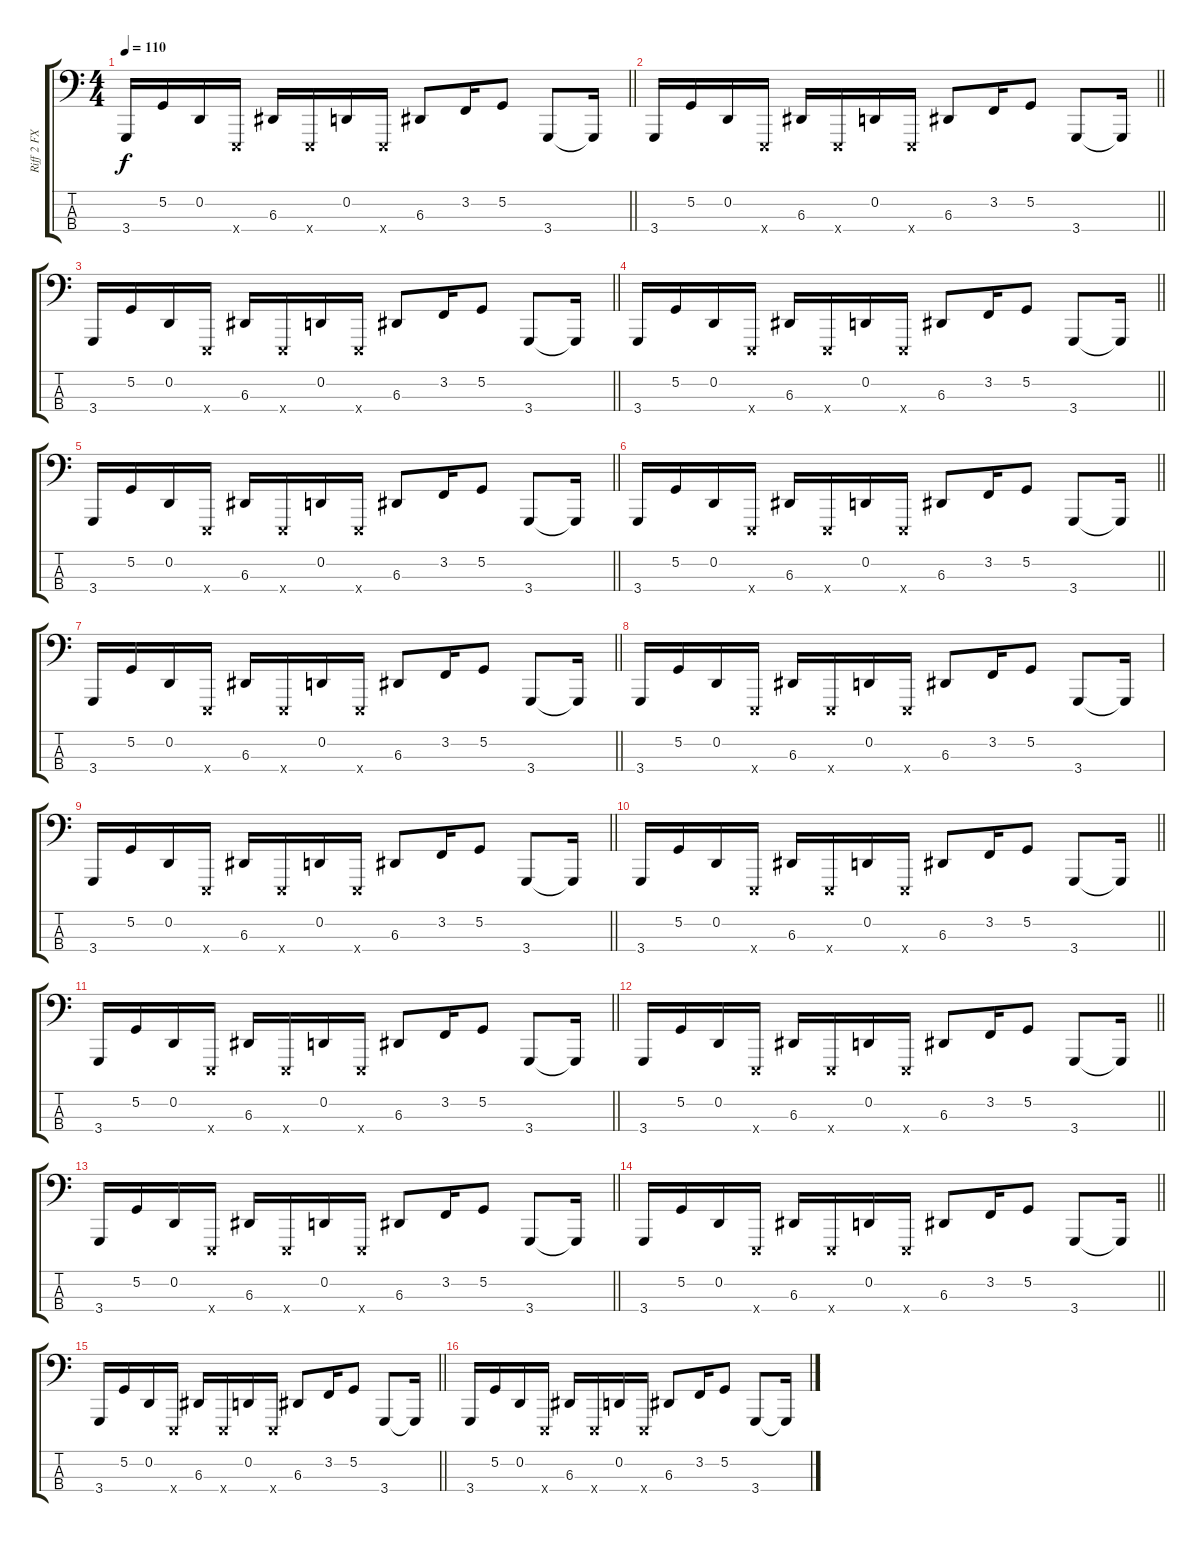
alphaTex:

\track ("Riff 2 FX '" "Riff 2 FX ") {instrument lead2sawtooth}
\staff {score tabs}
\tuning (G2 D2 A1 E1) {hide}
\ts (4 4)
\tempo 110
\clef f4
\barLineRight lightlight
\ks c
3.4.16{dy f} 5.2.16 0.2.16 0.4{x}.16 6.3.16 0.4{x}.16 0.2.16 0.4{x}.16 6.3.8 3.2.16 5.2.8 3.4.8 3.4{t}.16 |
\barLineRight lightlight
3.4.16 5.2.16 0.2.16 0.4{x}.16 6.3.16 0.4{x}.16 0.2.16 0.4{x}.16 6.3.8 3.2.16 5.2.8 3.4.8 3.4{t}.16 |
\barLineRight lightlight
3.4.16 5.2.16 0.2.16 0.4{x}.16 6.3.16 0.4{x}.16 0.2.16 0.4{x}.16 6.3.8 3.2.16 5.2.8 3.4.8 3.4{t}.16 |
\barLineRight lightlight
3.4.16 5.2.16 0.2.16 0.4{x}.16 6.3.16 0.4{x}.16 0.2.16 0.4{x}.16 6.3.8 3.2.16 5.2.8 3.4.8 3.4{t}.16 |
\barLineRight lightlight
3.4.16 5.2.16 0.2.16 0.4{x}.16 6.3.16 0.4{x}.16 0.2.16 0.4{x}.16 6.3.8 3.2.16 5.2.8 3.4.8 3.4{t}.16 |
\barLineRight lightlight
3.4.16 5.2.16 0.2.16 0.4{x}.16 6.3.16 0.4{x}.16 0.2.16 0.4{x}.16 6.3.8 3.2.16 5.2.8 3.4.8 3.4{t}.16 |
\barLineRight lightlight
3.4.16 5.2.16 0.2.16 0.4{x}.16 6.3.16 0.4{x}.16 0.2.16 0.4{x}.16 6.3.8 3.2.16 5.2.8 3.4.8 3.4{t}.16 |
3.4.16 5.2.16 0.2.16 0.4{x}.16 6.3.16 0.4{x}.16 0.2.16 0.4{x}.16 6.3.8 3.2.16 5.2.8 3.4.8 3.4{t}.16 |
\barLineRight lightlight
3.4.16 5.2.16 0.2.16 0.4{x}.16 6.3.16 0.4{x}.16 0.2.16 0.4{x}.16 6.3.8 3.2.16 5.2.8 3.4.8 3.4{t}.16 |
\barLineRight lightlight
3.4.16 5.2.16 0.2.16 0.4{x}.16 6.3.16 0.4{x}.16 0.2.16 0.4{x}.16 6.3.8 3.2.16 5.2.8 3.4.8 3.4{t}.16 |
\barLineRight lightlight
3.4.16 5.2.16 0.2.16 0.4{x}.16 6.3.16 0.4{x}.16 0.2.16 0.4{x}.16 6.3.8 3.2.16 5.2.8 3.4.8 3.4{t}.16 |
\barLineRight lightlight
3.4.16 5.2.16 0.2.16 0.4{x}.16 6.3.16 0.4{x}.16 0.2.16 0.4{x}.16 6.3.8 3.2.16 5.2.8 3.4.8 3.4{t}.16 |
\barLineRight lightlight
3.4.16 5.2.16 0.2.16 0.4{x}.16 6.3.16 0.4{x}.16 0.2.16 0.4{x}.16 6.3.8 3.2.16 5.2.8 3.4.8 3.4{t}.16 |
\barLineRight lightlight
3.4.16 5.2.16 0.2.16 0.4{x}.16 6.3.16 0.4{x}.16 0.2.16 0.4{x}.16 6.3.8 3.2.16 5.2.8 3.4.8 3.4{t}.16 |
\barLineRight lightlight
3.4.16 5.2.16 0.2.16 0.4{x}.16 6.3.16 0.4{x}.16 0.2.16 0.4{x}.16 6.3.8 3.2.16 5.2.8 3.4.8 3.4{t}.16 |
3.4.16 5.2.16 0.2.16 0.4{x}.16 6.3.16 0.4{x}.16 0.2.16 0.4{x}.16 6.3.8 3.2.16 5.2.8 3.4.8 3.4{t}.16
